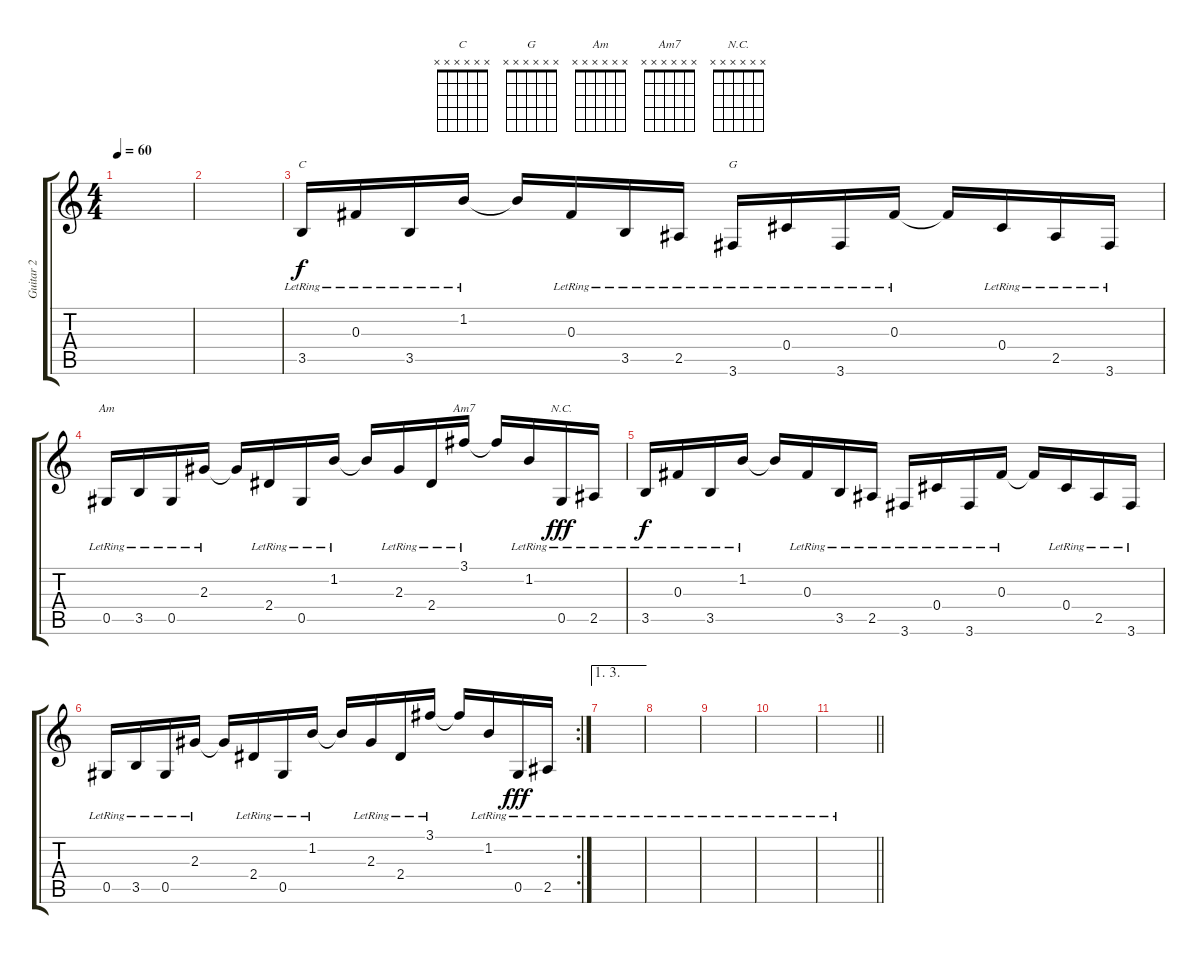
\track ("Guitar 2" "Guitar 2") {instrument electricguitarclean}
\staff {score tabs}
\tuning (Eb4 Bb3 Gb3 Db3 Ab2 Eb2) {hide}
\chord ("C" x x x x x x)
\chord ("G" x x x x x x)
\chord ("Am" x x x x x x)
\chord ("Am7" x x x x x x)
\chord ("N.C." x x x x x x)
\ts (4 4)
\tempo 60
\clef g2
\ks c
|
|
3.5{lr}.16{ch "C" dy f} 0.3{lr}.16 3.5{lr}.16 1.2{lr}.16 1.2{t}.16 0.3{lr}.16 3.5{lr}.16 2.5{lr}.16 3.6{lr}.16{ch "G"} 0.4{lr}.16 3.6{lr}.16 0.3{lr}.16 0.3{t}.16 0.4{lr}.16 2.5{lr}.16 3.6{lr}.16 |
0.5{lr}.16{ch "Am"} 3.5{lr}.16 0.5{lr}.16 2.3{lr}.16 2.3{t}.16 2.4{lr}.16 0.5{lr}.16 1.2{lr}.16 1.2{t}.16 2.3{lr}.16 2.4{lr}.16 3.1{lr}.16{ch "Am7"} 3.1{t}.16 1.2{lr}.16 0.5{lr}.16{ch "N.C." dy fff} 2.5{lr}.16 |
3.5{lr}.16{dy f} 0.3{lr}.16 3.5{lr}.16 1.2{lr}.16 1.2{t}.16 0.3{lr}.16 3.5{lr}.16 2.5{lr}.16 3.6{lr}.16 0.4{lr}.16 3.6{lr}.16 0.3{lr}.16 0.3{t}.16 0.4{lr}.16 2.5{lr}.16 3.6{lr}.16 |
\rc 2
0.5{lr}.16 3.5{lr}.16 0.5{lr}.16 2.3{lr}.16 2.3{t}.16 2.4{lr}.16 0.5{lr}.16 1.2{lr}.16 1.2{t}.16 2.3{lr}.16 2.4{lr}.16 3.1{lr}.16 3.1{t}.16 1.2{lr}.16 0.5{lr}.16{dy fff} 2.5{lr}.16 |
\ae (1 3)
|
|
|
|
\barLineRight lightlight
